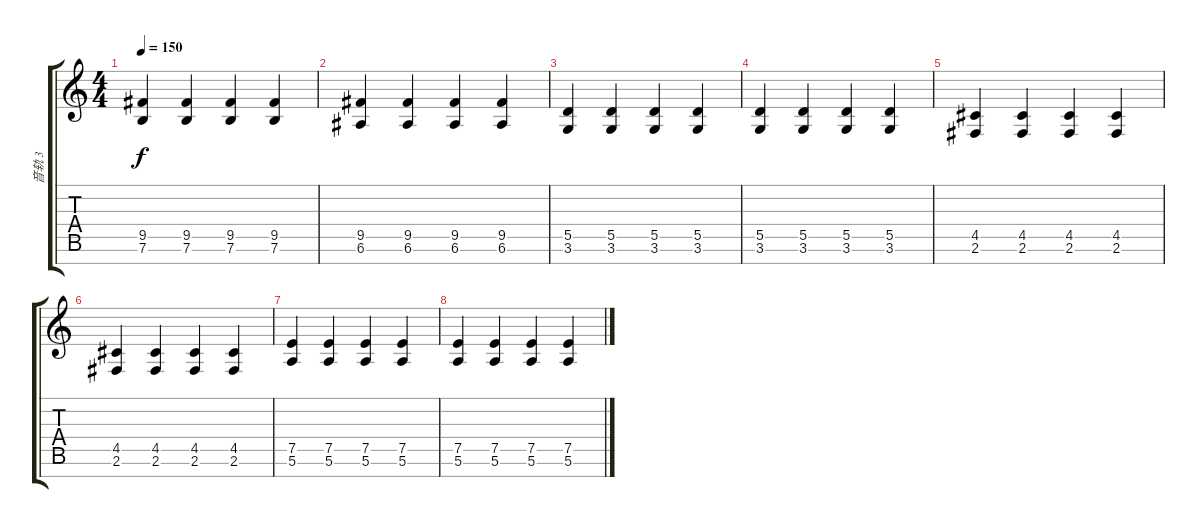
\track ("音轨 3" "音轨 3") {instrument distortionguitar}
\staff {score tabs}
\tuning (E4 B3 G3 D3 A2 E2 B1) {hide}
\ts (4 4)
\tempo 150
\clef g2
\ks c
(9.5 7.6).4{dy f} (9.5 7.6).4 (9.5 7.6).4 (9.5 7.6).4 |
(9.5 6.6).4 (9.5 6.6).4 (9.5 6.6).4 (9.5 6.6).4 |
(5.5 3.6).4 (5.5 3.6).4 (5.5 3.6).4 (5.5 3.6).4 |
(5.5 3.6).4 (5.5 3.6).4 (5.5 3.6).4 (5.5 3.6).4 |
(4.5 2.6).4 (4.5 2.6).4 (4.5 2.6).4 (4.5 2.6).4 |
(4.5 2.6).4 (4.5 2.6).4 (4.5 2.6).4 (4.5 2.6).4 |
(7.5 5.6).4 (7.5 5.6).4 (7.5 5.6).4 (7.5 5.6).4 |
(7.5 5.6).4 (7.5 5.6).4 (7.5 5.6).4 (7.5 5.6).4
